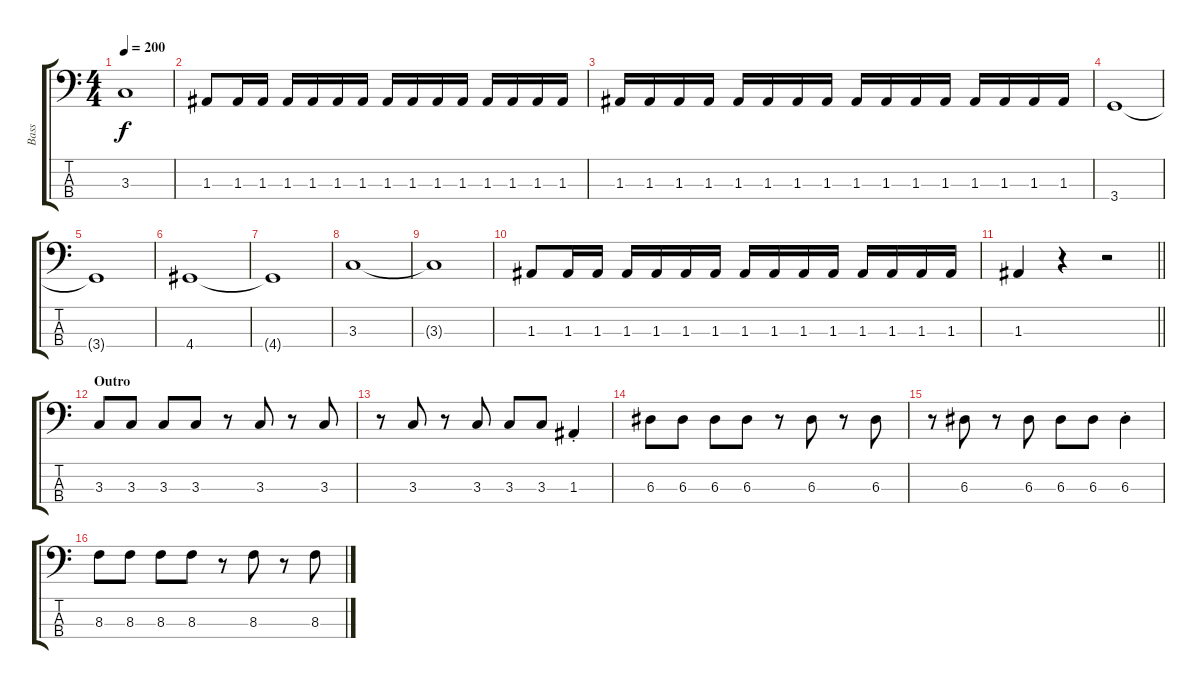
\track ("Bass" "Bass") {instrument electricbassfinger}
\staff {score tabs}
\tuning (G2 D2 A1 E1) {hide}
\ts (4 4)
\tempo 200
\clef f4
\ks c
3.3{t}.1{dy f} |
1.3.8 1.3.16 1.3.16 1.3.16 1.3.16 1.3.16 1.3.16 1.3.16 1.3.16 1.3.16 1.3.16 1.3.16 1.3.16 1.3.16 1.3.16 |
1.3.16 1.3.16 1.3.16 1.3.16 1.3.16 1.3.16 1.3.16 1.3.16 1.3.16 1.3.16 1.3.16 1.3.16 1.3.16 1.3.16 1.3.16 1.3.16 |
3.4.1 |
3.4{t}.1 |
4.4.1 |
4.4{t}.1 |
3.3.1 |
3.3{t}.1 |
1.3.8 1.3.16 1.3.16 1.3.16 1.3.16 1.3.16 1.3.16 1.3.16 1.3.16 1.3.16 1.3.16 1.3.16 1.3.16 1.3.16 1.3.16 |
\barLineRight lightlight
1.3.4 r.4 r.2 |
\section ("" "Outro")
3.3.8 3.3.8 3.3.8 3.3.8 r.8 3.3.8 r.8 3.3.8 |
r.8 3.3.8 r.8 3.3.8 3.3.8 3.3.8 1.3{st}.4 |
6.3.8 6.3.8 6.3.8 6.3.8 r.8 6.3.8 r.8 6.3.8 |
r.8 6.3.8 r.8 6.3.8 6.3.8 6.3.8 6.3{st}.4 |
8.3.8 8.3.8 8.3.8 8.3.8 r.8 8.3.8 r.8 8.3.8
